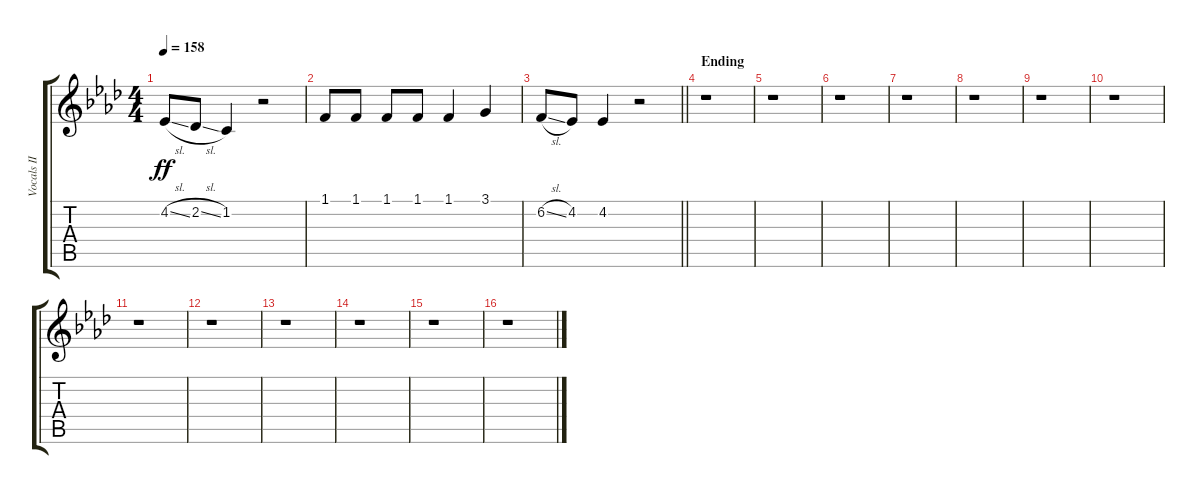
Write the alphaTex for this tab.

\track ("Vocals II" "Vocals II") {instrument voiceoohs}
\staff {score tabs}
\tuning (E4 B3 G3 D3 A2 E2) {hide}
\ts (4 4)
\tempo 158
\clef g2
\ks ab
4.2{sl}.8{dy ff} 2.2{sl}.8 1.2.4 r.2 |
1.1.8 1.1.8 1.1.8 1.1.8 1.1.4 3.1.4 |
\barLineRight lightlight
6.2{sl}.8 4.2.8 4.2.4 r.2 |
\section ("" "Ending")
r.1 |
r.1 |
r.1 |
r.1 |
r.1 |
r.1 |
r.1 |
r.1 |
r.1 |
r.1 |
r.1 |
r.1 |
r.1
